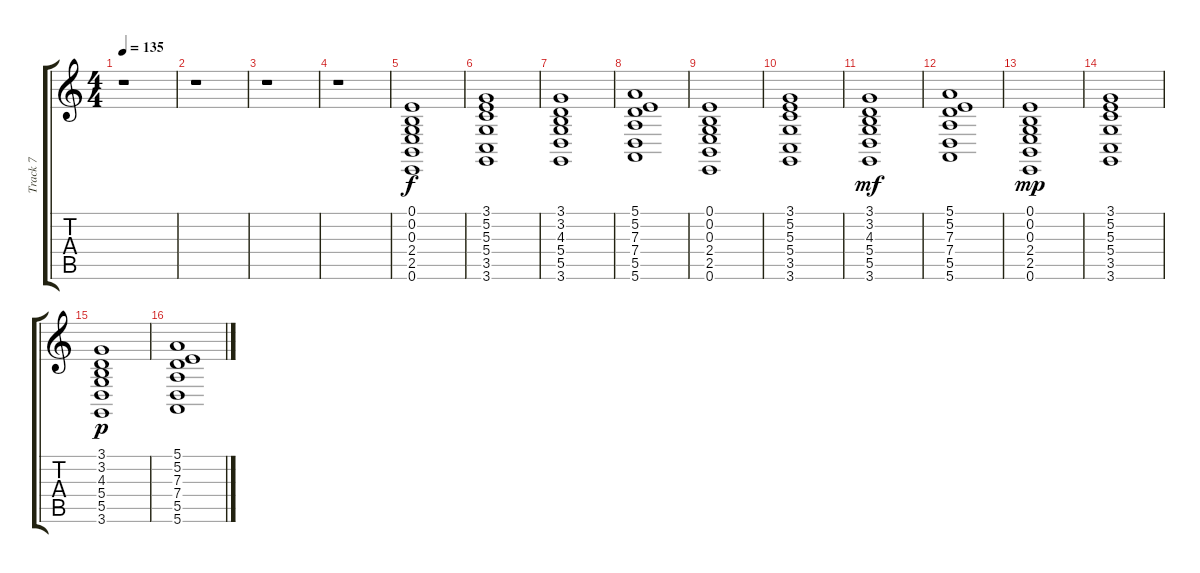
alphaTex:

\track ("Track 7" "Track 7") {instrument choiraahs}
\staff {score tabs}
\tuning (E4 B3 G3 D3 A2 E2) {hide}
\ts (4 4)
\tempo 135
\clef g2
\ks c
r.1{dy mf} |
r.1 |
r.1 |
r.1 |
(0.1 0.2 0.3 2.4 2.5 0.6).1{dy f} |
(3.1 5.2 5.3 5.4 3.5 3.6).1 |
(3.1 3.2 4.3 5.4 5.5 3.6).1 |
(5.1 5.2 7.3 7.4 5.5 5.6).1 |
(0.1 0.2 0.3 2.4 2.5 0.6).1 |
(3.1 5.2 5.3 5.4 3.5 3.6).1 |
(3.1 3.2 4.3 5.4 5.5 3.6).1{dy mf} |
(5.1 5.2 7.3 7.4 5.5 5.6).1 |
(0.1 0.2 0.3 2.4 2.5 0.6).1{dy mp} |
(3.1 5.2 5.3 5.4 3.5 3.6).1 |
(3.1 3.2 4.3 5.4 5.5 3.6).1{dy p} |
(5.1 5.2 7.3 7.4 5.5 5.6).1
